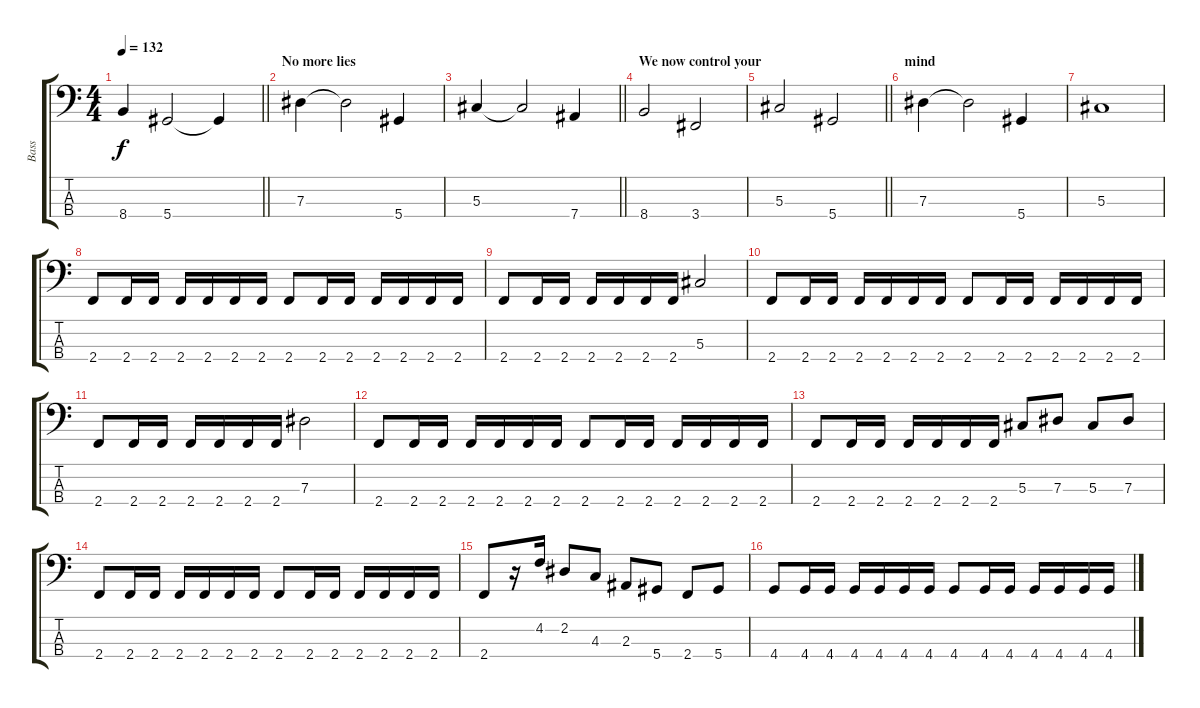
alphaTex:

\track ("Bass" "Bass") {instrument electricbassfinger}
\staff {score tabs}
\tuning (Gb2 Db2 Ab1 Eb1) {hide}
\ts (4 4)
\tempo 132
\clef f4
\barLineRight lightlight
\ks c
8.4.4{dy f} 5.4.2 5.4{t}.4 |
\section ("" "No more lies")
7.3.4 7.3{t}.2 5.4.4 |
\barLineRight lightlight
5.3.4 5.3{t}.2 7.4.4 |
\section ("" "We now control your")
8.4.2 3.4.2 |
\barLineRight lightlight
5.3.2 5.4.2 |
\section ("" "mind")
7.3.4 7.3{t}.2 5.4.4 |
5.3.1 |
2.4.8 2.4.16 2.4.16 2.4.16 2.4.16 2.4.16 2.4.16 2.4.8 2.4.16 2.4.16 2.4.16 2.4.16 2.4.16 2.4.16 |
2.4.8 2.4.16 2.4.16 2.4.16 2.4.16 2.4.16 2.4.16 5.3.2 |
2.4.8 2.4.16 2.4.16 2.4.16 2.4.16 2.4.16 2.4.16 2.4.8 2.4.16 2.4.16 2.4.16 2.4.16 2.4.16 2.4.16 |
2.4.8 2.4.16 2.4.16 2.4.16 2.4.16 2.4.16 2.4.16 7.3.2 |
2.4.8 2.4.16 2.4.16 2.4.16 2.4.16 2.4.16 2.4.16 2.4.8 2.4.16 2.4.16 2.4.16 2.4.16 2.4.16 2.4.16 |
2.4.8 2.4.16 2.4.16 2.4.16 2.4.16 2.4.16 2.4.16 5.3.8 7.3.8 5.3.8 7.3.8 |
2.4.8 2.4.16 2.4.16 2.4.16 2.4.16 2.4.16 2.4.16 2.4.8 2.4.16 2.4.16 2.4.16 2.4.16 2.4.16 2.4.16 |
2.4.8 r.16 4.2.16 2.2.8 4.3.8 2.3.8 5.4.8 2.4.8 5.4.8 |
4.4.8 4.4.16 4.4.16 4.4.16 4.4.16 4.4.16 4.4.16 4.4.8 4.4.16 4.4.16 4.4.16 4.4.16 4.4.16 4.4.16
